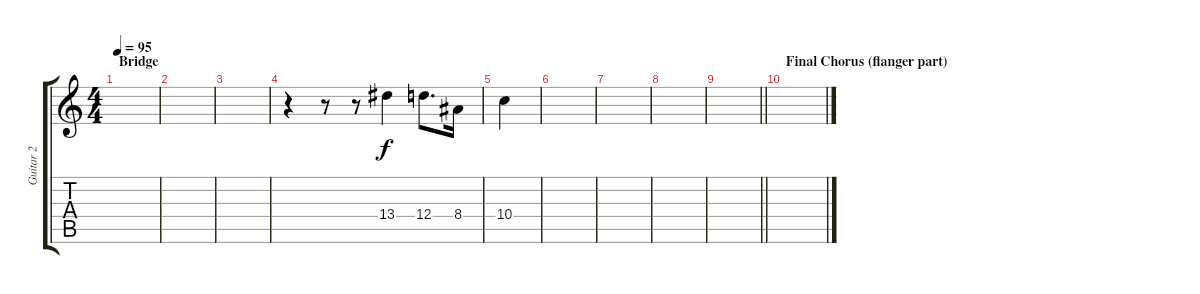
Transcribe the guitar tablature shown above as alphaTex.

\track ("Guitar 2" "Guitar 2") {instrument distortionguitar}
\staff {score tabs}
\tuning (E4 B3 G3 D3 A2 E2) {hide}
\ts (4 4)
\section ("" "Bridge")
\tempo 95
\clef g2
\ks c
|
|
|
r.4 r.8 r.8 13.4.4 12.4.8{d} 8.4.16 |
10.4.4 |
|
|
|
\barLineRight lightlight
|
\section ("" "Final Chorus (flanger part)")
